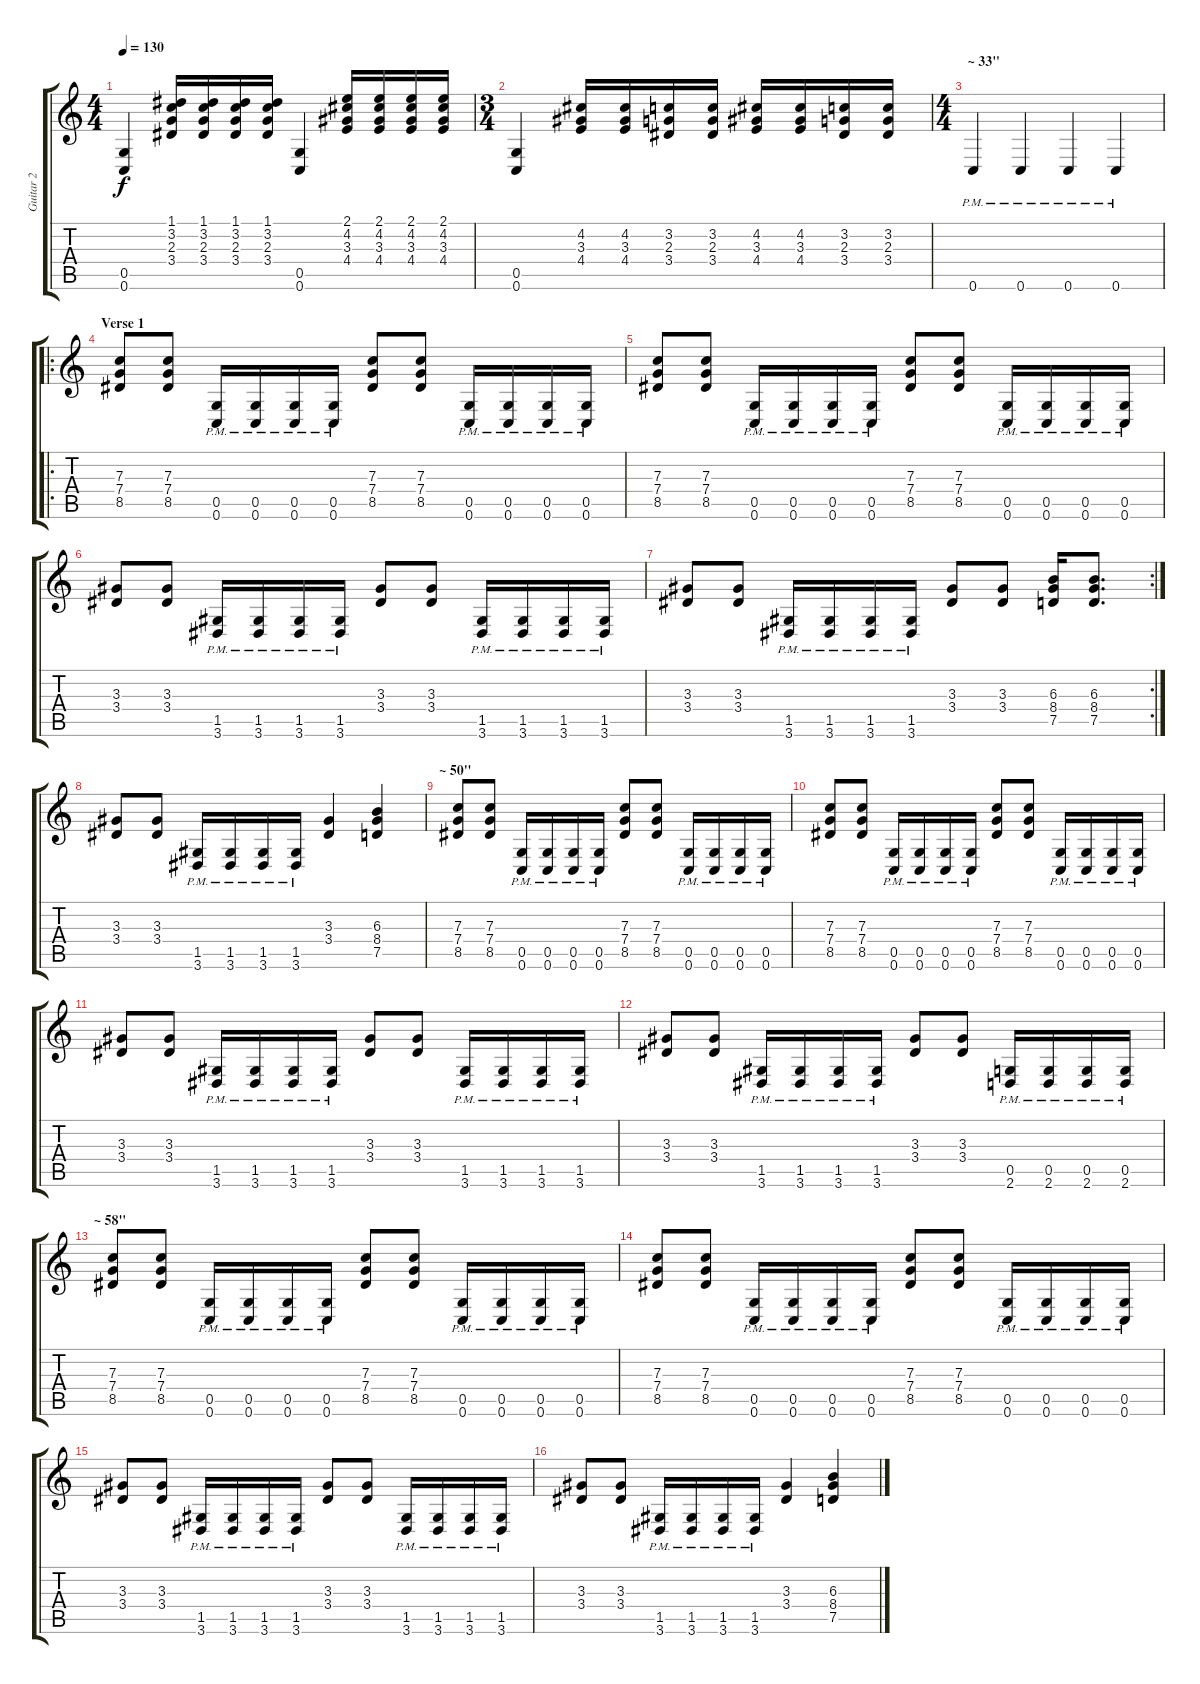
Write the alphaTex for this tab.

\track ("Guitar 2" "Guitar 2") {instrument distortionguitar}
\staff {score tabs}
\tuning (D4 A3 F3 C3 G2 C2) {hide}
\ts (4 4)
\tempo 130
\clef g2
\ks c
(0.5 0.6).4{dy f} (1.1 3.2 2.3 3.4).16 (1.1 3.2 2.3 3.4).16 (1.1 3.2 2.3 3.4).16 (1.1 3.2 2.3 3.4).16 (0.5 0.6).4 (2.1 4.2 3.3 4.4).16 (2.1 4.2 3.3 4.4).16 (2.1 4.2 3.3 4.4).16 (2.1 4.2 3.3 4.4).16 |
\ts (3 4)
(0.5 0.6).4 (4.2 3.3 4.4).16 (4.2 3.3 4.4).16 (3.2 2.3 3.4).16 (3.2 2.3 3.4).16 (4.2 3.3 4.4).16 (4.2 3.3 4.4).16 (3.2 2.3 3.4).16 (3.2 2.3 3.4).16 |
\ts (4 4)
\section ("" "~ 33\"")
0.6{pm}.4 0.6{pm}.4 0.6{pm}.4 0.6{pm}.4 |
\ro
\section ("" "Verse 1")
(7.3 7.4 8.5).8 (7.3 7.4 8.5).8 (0.5{pm} 0.6{pm}).16 (0.5{pm} 0.6{pm}).16 (0.5{pm} 0.6{pm}).16 (0.5{pm} 0.6{pm}).16 (7.3 7.4 8.5).8 (7.3 7.4 8.5).8 (0.5{pm} 0.6{pm}).16 (0.5{pm} 0.6{pm}).16 (0.5{pm} 0.6{pm}).16 (0.5{pm} 0.6{pm}).16 |
(7.3 7.4 8.5).8 (7.3 7.4 8.5).8 (0.5{pm} 0.6{pm}).16 (0.5{pm} 0.6{pm}).16 (0.5{pm} 0.6{pm}).16 (0.5{pm} 0.6{pm}).16 (7.3 7.4 8.5).8 (7.3 7.4 8.5).8 (0.5{pm} 0.6{pm}).16 (0.5{pm} 0.6{pm}).16 (0.5{pm} 0.6{pm}).16 (0.5{pm} 0.6{pm}).16 |
(3.3 3.4).8 (3.3 3.4).8 (1.5{pm} 3.6{pm}).16 (1.5{pm} 3.6{pm}).16 (1.5{pm} 3.6{pm}).16 (1.5{pm} 3.6{pm}).16 (3.3 3.4).8 (3.3 3.4).8 (1.5{pm} 3.6{pm}).16 (1.5{pm} 3.6{pm}).16 (1.5{pm} 3.6{pm}).16 (1.5{pm} 3.6{pm}).16 |
\rc 2
(3.3 3.4).8 (3.3 3.4).8 (1.5{pm} 3.6{pm}).16 (1.5{pm} 3.6{pm}).16 (1.5{pm} 3.6{pm}).16 (1.5{pm} 3.6{pm}).16 (3.3 3.4).8 (3.3 3.4).8 (6.3 8.4 7.5).16 (6.3 8.4 7.5).8{d} |
(3.3 3.4).8 (3.3 3.4).8 (1.5{pm} 3.6{pm}).16 (1.5{pm} 3.6{pm}).16 (1.5{pm} 3.6{pm}).16 (1.5{pm} 3.6{pm}).16 (3.3 3.4).4 (6.3 8.4 7.5).4 |
\section ("" "~ 50\"")
(7.3 7.4 8.5).8 (7.3 7.4 8.5).8 (0.5{pm} 0.6{pm}).16 (0.5{pm} 0.6{pm}).16 (0.5{pm} 0.6{pm}).16 (0.5{pm} 0.6{pm}).16 (7.3 7.4 8.5).8 (7.3 7.4 8.5).8 (0.5{pm} 0.6{pm}).16 (0.5{pm} 0.6{pm}).16 (0.5{pm} 0.6{pm}).16 (0.5{pm} 0.6{pm}).16 |
(7.3 7.4 8.5).8 (7.3 7.4 8.5).8 (0.5{pm} 0.6{pm}).16 (0.5{pm} 0.6{pm}).16 (0.5{pm} 0.6{pm}).16 (0.5{pm} 0.6{pm}).16 (7.3 7.4 8.5).8 (7.3 7.4 8.5).8 (0.5{pm} 0.6{pm}).16 (0.5{pm} 0.6{pm}).16 (0.5{pm} 0.6{pm}).16 (0.5{pm} 0.6{pm}).16 |
(3.3 3.4).8 (3.3 3.4).8 (1.5{pm} 3.6{pm}).16 (1.5{pm} 3.6{pm}).16 (1.5{pm} 3.6{pm}).16 (1.5{pm} 3.6{pm}).16 (3.3 3.4).8 (3.3 3.4).8 (1.5{pm} 3.6{pm}).16 (1.5{pm} 3.6{pm}).16 (1.5{pm} 3.6{pm}).16 (1.5{pm} 3.6{pm}).16 |
(3.3 3.4).8 (3.3 3.4).8 (1.5{pm} 3.6{pm}).16 (1.5{pm} 3.6{pm}).16 (1.5{pm} 3.6{pm}).16 (1.5{pm} 3.6{pm}).16 (3.3 3.4).8 (3.3 3.4).8 (0.5{pm} 2.6{pm}).16 (0.5{pm} 2.6{pm}).16 (0.5{pm} 2.6{pm}).16 (0.5{pm} 2.6{pm}).16 |
\section ("" "~ 58\"")
(7.3 7.4 8.5).8 (7.3 7.4 8.5).8 (0.5{pm} 0.6{pm}).16 (0.5{pm} 0.6{pm}).16 (0.5{pm} 0.6{pm}).16 (0.5{pm} 0.6{pm}).16 (7.3 7.4 8.5).8 (7.3 7.4 8.5).8 (0.5{pm} 0.6{pm}).16 (0.5{pm} 0.6{pm}).16 (0.5{pm} 0.6{pm}).16 (0.5{pm} 0.6{pm}).16 |
(7.3 7.4 8.5).8 (7.3 7.4 8.5).8 (0.5{pm} 0.6{pm}).16 (0.5{pm} 0.6{pm}).16 (0.5{pm} 0.6{pm}).16 (0.5{pm} 0.6{pm}).16 (7.3 7.4 8.5).8 (7.3 7.4 8.5).8 (0.5{pm} 0.6{pm}).16 (0.5{pm} 0.6{pm}).16 (0.5{pm} 0.6{pm}).16 (0.5{pm} 0.6{pm}).16 |
(3.3 3.4).8 (3.3 3.4).8 (1.5{pm} 3.6{pm}).16 (1.5{pm} 3.6{pm}).16 (1.5{pm} 3.6{pm}).16 (1.5{pm} 3.6{pm}).16 (3.3 3.4).8 (3.3 3.4).8 (1.5{pm} 3.6{pm}).16 (1.5{pm} 3.6{pm}).16 (1.5{pm} 3.6{pm}).16 (1.5{pm} 3.6{pm}).16 |
(3.3 3.4).8 (3.3 3.4).8 (1.5{pm} 3.6{pm}).16 (1.5{pm} 3.6{pm}).16 (1.5{pm} 3.6{pm}).16 (1.5{pm} 3.6{pm}).16 (3.3 3.4).4 (6.3 8.4 7.5).4
